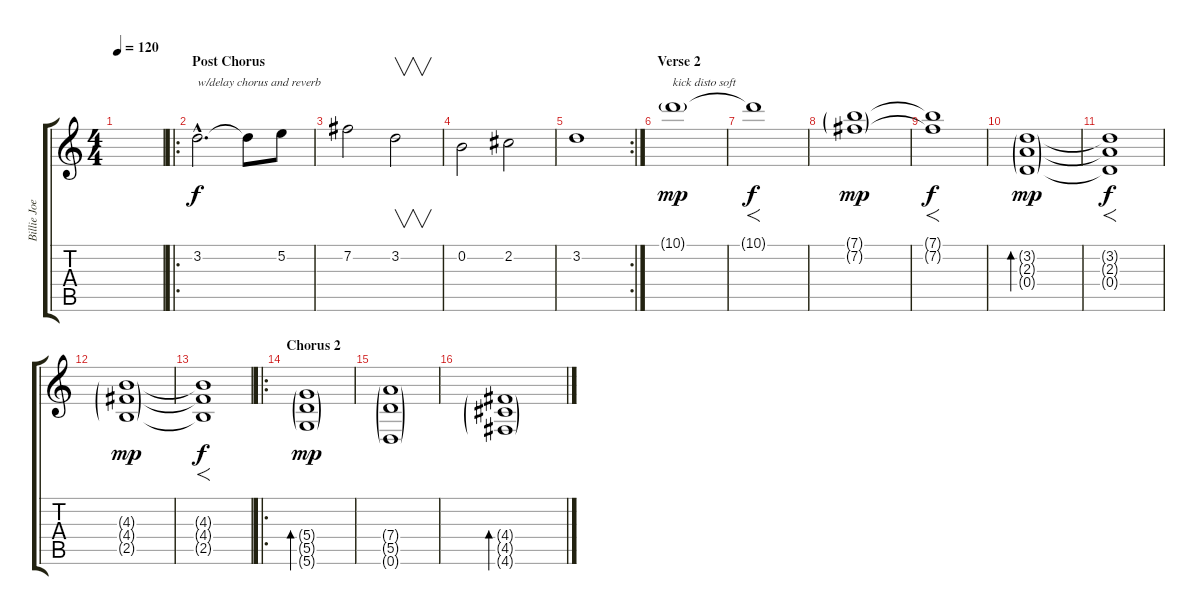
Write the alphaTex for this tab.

\track ("Billie Joe 2" "Billie Joe") {instrument electricguitarclean}
\staff {score tabs}
\tuning (E4 B3 G3 D3 A2 D2) {hide}
\ts (4 4)
\tempo 120
\clef g2
\ks c
|
\ro
\section ("" "Post Chorus")
3.2{hac}.2{d txt "w/delay chorus and reverb"} 3.2{t}.8 5.2.8 |
7.2.2 3.2.2{v} |
0.2.2 2.2.2 |
\rc 2
3.2.1 |
\section ("" "Verse 2")
10.1{g}.1{txt "kick disto soft" dy mp volume 12 instrument distortionguitar} |
10.1{t}.1{f dy f} |
(7.1{g} 7.2{g}).1{dy mp} |
(7.1{t} 7.2{t}).1{f dy f} |
(3.2{g} 2.3{g} 0.4{g}).1{bd 480 dy mp} |
(3.2{t} 2.3{t} 0.4{t}).1{f dy f} |
(4.3{g} 4.4{g} 2.5{g}).1{dy mp} |
(4.3{t} 4.4{t} 2.5{t}).1{f dy f} |
\ro
\section ("" "Chorus 2")
(5.4{g} 5.5{g} 5.6{g}).1{bd 480 dy mp volume 13} |
(7.4{g} 5.5{g} 0.6{g}).1 |
(4.4{g} 4.5{g} 4.6{g}).1{bd 480}
